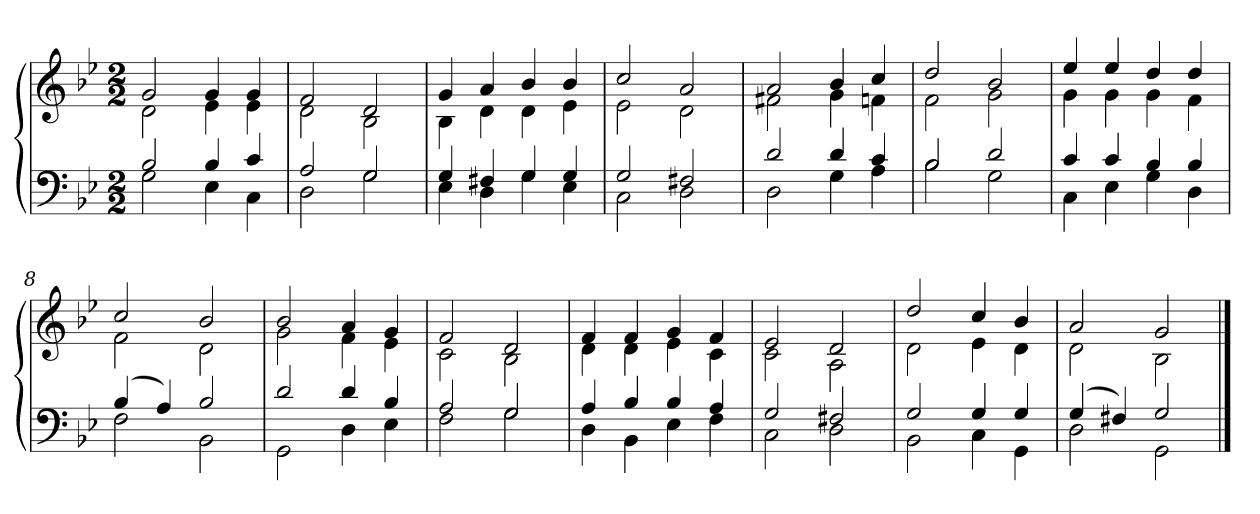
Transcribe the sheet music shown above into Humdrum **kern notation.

**kern	**kern
*part1	*part1
*staff2	*staff1
*clefF4	*clefG2
*k[b-e-]	*k[b-e-]
*g:	*g:
*M2/2	*M2/2
=1	=1
*^	*^
2B-	2G	2g	2d
4B-	4E-	4g	4e-
4c	4C	4g	4e-
=2	=2	=2	=2
2A	2D	2f	2d
2G	2G	2d	2B-
=3	=3	=3	=3
4G	4E-	4g	4B-
4F#X	4D	4a	4d
4G	4G	4b-	4d
4G	4E-	4b-	4e-
=4	=4	=4	=4
2G	2C	2cc	2e-
2F#X	2D	2a	2d
=5	=5	=5	=5
2d	2D	2a	2f#X
4d	4G	4b-	4g
4c	4A	4cc	4fn
=6	=6	=6	=6
2B-	2B-	2dd	2f
2d	2G	2b-	2g
=7	=7	=7	=7
4c	4C	4ee-	4g
4c	4E-	4ee-	4g
4B-	4G	4dd	4g
4B-	4D	4dd	4f
=8	=8	=8	=8
(4B-	2F	2cc	2f
4A)	.	.	.
2B-	2BB-	2b-	2d
=9	=9	=9	=9
2d	2GG	2b-	2g
4d	4D	4a	4f
4B-	4E-	4g	4e-
=10	=10	=10	=10
2A	2F	2f	2c
2G	2G	2d	2B-
=11	=11	=11	=11
4A	4D	4f	4d
4B-	4BB-	4f	4d
4B-	4E-	4g	4e-
4A	4F	4f	4c
=12	=12	=12	=12
2G	2C	2e-	2c
2F#X	2D	2d	2A
=13	=13	=13	=13
2G	2BB-	2dd	2d
4G	4C	4cc	4e-
4G	4GG	4b-	4d
=14	=14	=14	=14
(4G	2D	2a	2d
4F#X)	.	.	.
2G	2GG	2g	2B-
*v	*v	*	*
*	*v	*v
==	==
*-	*-
